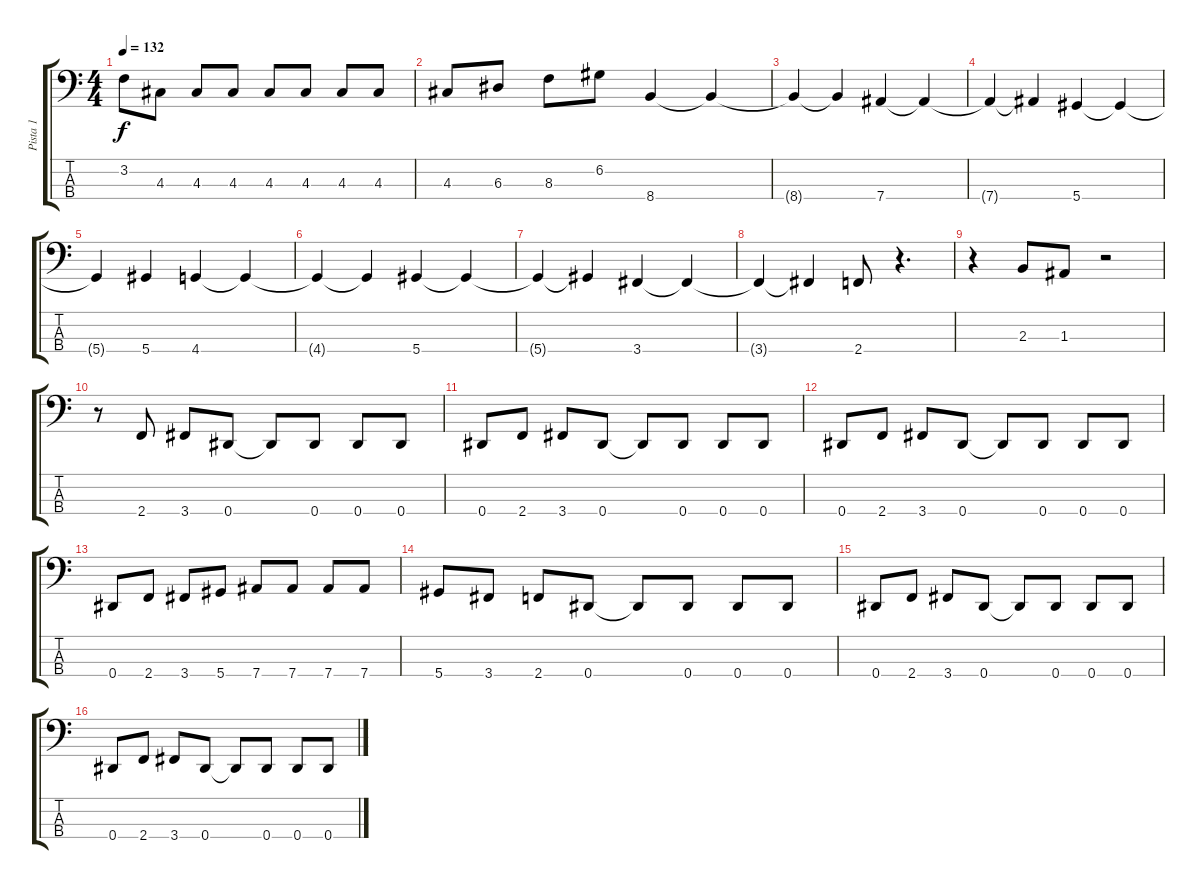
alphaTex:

\track ("Pista 1" "Pista 1") {instrument electricbassfinger}
\staff {score tabs}
\tuning (G2 D2 A1 Eb1) {hide}
\ts (4 4)
\tempo 132
\clef f4
\ks c
3.2.8{dy f} 4.3.8 4.3.8 4.3.8 4.3.8 4.3.8 4.3.8 4.3.8 |
4.3.8 6.3.8 8.3.8 6.2.8 8.4.4 8.4{t}.4 |
8.4{t}.4 8.4{t}.4 7.4.4 7.4{t}.4 |
7.4{t}.4 7.4{t}.4 5.4.4 5.4{t}.4 |
5.4{t}.4 5.4.4 4.4.4 4.4{t}.4 |
4.4{t}.4 4.4{t}.4 5.4.4 5.4{t}.4 |
5.4{t}.4 5.4{t}.4 3.4.4 3.4{t}.4 |
3.4{t}.4 3.4{t}.4 2.4.8 r.4{d} |
r.4 2.3.8 1.3.8 r.2 |
r.8 2.4.8 3.4.8 0.4.8 0.4{t}.8 0.4.8 0.4.8 0.4.8 |
0.4.8 2.4.8 3.4.8 0.4.8 0.4{t}.8 0.4.8 0.4.8 0.4.8 |
0.4.8 2.4.8 3.4.8 0.4.8 0.4{t}.8 0.4.8 0.4.8 0.4.8 |
0.4.8 2.4.8 3.4.8 5.4.8 7.4.8 7.4.8 7.4.8 7.4.8 |
5.4.8 3.4.8 2.4.8 0.4.8 0.4{t}.8 0.4.8 0.4.8 0.4.8 |
0.4.8 2.4.8 3.4.8 0.4.8 0.4{t}.8 0.4.8 0.4.8 0.4.8 |
0.4.8 2.4.8 3.4.8 0.4.8 0.4{t}.8 0.4.8 0.4.8 0.4.8
